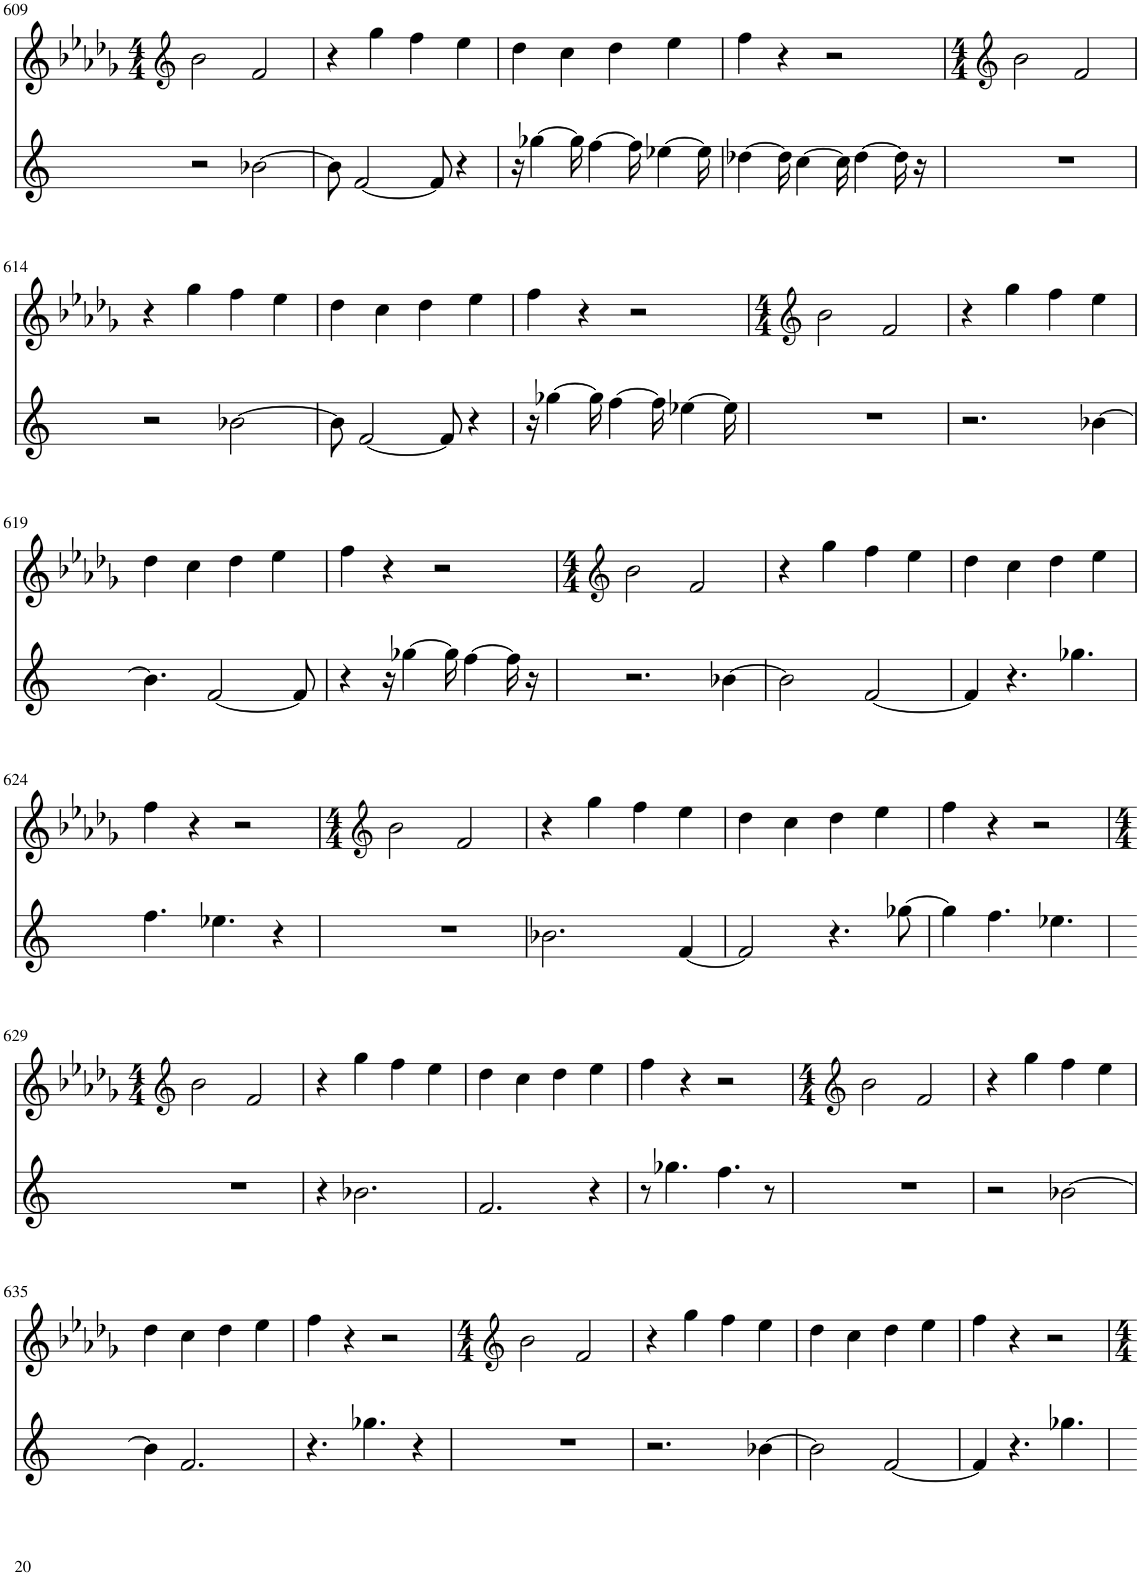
**kern	**kern
*part2	*part1
*staff2	*staff1
*I"Piano	*I"Piano
*I'Pno	*I'Pno
!!LO:PB:g=z
*clefG2	*clefG2
*k[]	*k[b-e-a-d-g-]
*M4/4	*M4/4
=609	=609
2r	2b-\
[2b-X\	2f/
=610	=610
8b-\]	4r
[2f/	.
.	4gg-\
.	4ff\
8f/]	.
4r	4ee-\
=611	=611
16r	4dd-\
[4gg-X\	.
.	4cc\
16gg-\]	.
[4ff\	.
.	4dd-\
16ff\]	.
[4ee-X\	.
.	4ee-\
16ee-\]	.
=612	=612
[4dd-X\	4ff\
16dd-\]	4r
[4cc\	.
.	2r
16cc\]	.
[4dd-\	.
16dd-\]	.
16r	.
=613	=613
*	*clefG2
*	*M4/4
1r	2b-\
.	2f/
!!LO:LB:g=z
=614	=614
2r	4r
.	4gg-\
[2b-X\	4ff\
.	4ee-\
=615	=615
8b-\]	4dd-\
[2f/	.
.	4cc\
.	4dd-\
8f/]	.
4r	4ee-\
=616	=616
16r	4ff\
[4gg-X\	.
.	4r
16gg-\]	.
[4ff\	.
.	2r
16ff\]	.
[4ee-X\	.
16ee-\]	.
=617	=617
*	*clefG2
*	*M4/4
1r	2b-\
.	2f/
=618	=618
2.r	4r
.	4gg-\
.	4ff\
[4b-X\	4ee-\
!!LO:LB:g=z
=619	=619
4.b-\]	4dd-\
.	4cc\
[2f/	.
.	4dd-\
.	4ee-\
8f/]	.
=620	=620
4r	4ff\
16r	4r
[4gg-X\	.
.	2r
16gg-\]	.
[4ff\	.
16ff\]	.
16r	.
=621	=621
*	*clefG2
*	*M4/4
2.r	2b-\
.	2f/
[4b-X\	.
=622	=622
2b-\]	4r
.	4gg-\
[2f/	4ff\
.	4ee-\
=623	=623
4f/]	4dd-\
4.r	4cc\
.	4dd-\
4.gg-X\	.
.	4ee-\
!!LO:LB:g=z
=624	=624
4.ff\	4ff\
.	4r
4.ee-X\	.
.	2r
4r	.
=625	=625
*	*clefG2
*	*M4/4
1r	2b-\
.	2f/
=626	=626
2.b-X\	4r
.	4gg-\
.	4ff\
[4f/	4ee-\
=627	=627
2f/]	4dd-\
.	4cc\
4.r	4dd-\
.	4ee-\
[8gg-X\	.
=628	=628
4gg-\]	4ff\
4.ff\	4r
.	2r
4.ee-X\	.
!!LO:LB:g=z
=629	=629
*	*clefG2
*	*M4/4
1r	2b-\
.	2f/
=630	=630
4r	4r
2.b-X\	4gg-\
.	4ff\
.	4ee-\
=631	=631
2.f/	4dd-\
.	4cc\
.	4dd-\
4r	4ee-\
=632	=632
8r	4ff\
4.gg-X\	.
.	4r
4.ff\	2r
8r	.
=633	=633
*	*clefG2
*	*M4/4
1r	2b-\
.	2f/
=634	=634
2r	4r
.	4gg-\
[2b-X\	4ff\
.	4ee-\
!!LO:LB:g=z
=635	=635
4b-\]	4dd-\
2.f/	4cc\
.	4dd-\
.	4ee-\
=636	=636
4.r	4ff\
.	4r
4.gg-X\	.
.	2r
4r	.
=637	=637
*	*clefG2
*	*M4/4
1r	2b-\
.	2f/
=638	=638
2.r	4r
.	4gg-\
.	4ff\
[4b-X\	4ee-\
=639	=639
2b-\]	4dd-\
.	4cc\
[2f/	4dd-\
.	4ee-\
=640	=640
4f/]	4ff\
4.r	4r
.	2r
4.gg-X\	.
=	=
*-	*-
